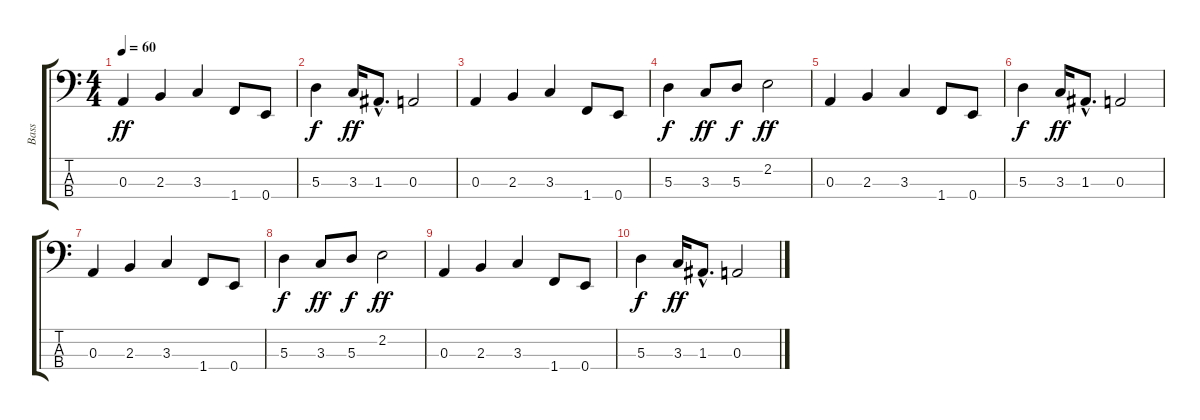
\track ("Bass" "Bass") {instrument electricbasspick}
\staff {score tabs}
\tuning (G2 D2 A1 E1) {hide}
\ts (4 4)
\tempo 60
\clef f4
\ks c
0.3.4{dy ff} 2.3.4 3.3.4 1.4.8 0.4.8 |
5.3.4{dy f} 3.3.16{dy ff} 1.3{hac}.8{d} 0.3.2 |
0.3.4 2.3.4 3.3.4 1.4.8 0.4.8 |
5.3.4{dy f} 3.3.8{dy ff} 5.3.8{dy f} 2.2.2{dy ff} |
0.3.4 2.3.4 3.3.4 1.4.8 0.4.8 |
5.3.4{dy f} 3.3.16{dy ff} 1.3{hac}.8{d} 0.3.2 |
0.3.4 2.3.4 3.3.4 1.4.8 0.4.8 |
5.3.4{dy f} 3.3.8{dy ff} 5.3.8{dy f} 2.2.2{dy ff} |
0.3.4 2.3.4 3.3.4 1.4.8 0.4.8 |
5.3.4{dy f} 3.3.16{dy ff} 1.3{hac}.8{d} 0.3.2
